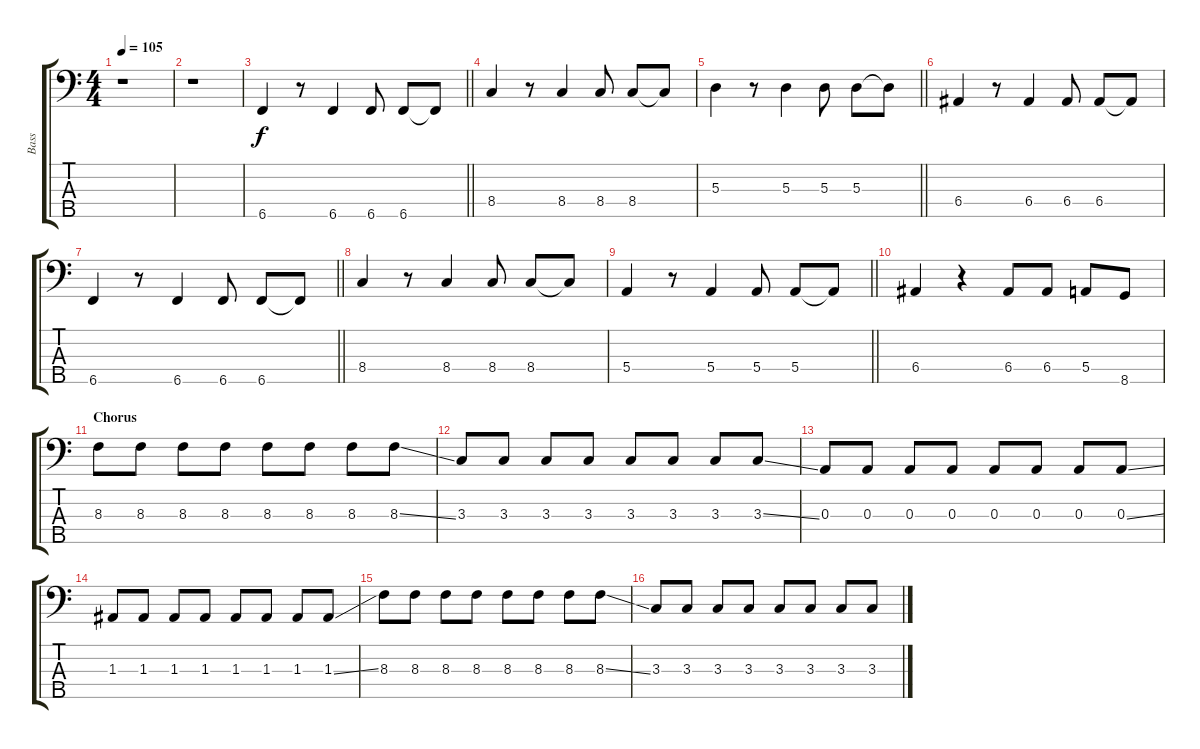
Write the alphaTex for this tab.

\track ("Bass" "Bass") {instrument electricbassfinger}
\staff {score tabs}
\tuning (G2 D2 A1 E1 B0) {hide}
\ts (4 4)
\tempo 105
\clef f4
\ks c
r.1{dy f} |
r.1 |
\barLineRight lightlight
6.5.4 r.8 6.5.4 6.5.8 6.5.8 6.5{t}.8 |
8.4.4 r.8 8.4.4 8.4.8 8.4.8 8.4{t}.8 |
\barLineRight lightlight
5.3.4 r.8 5.3.4 5.3.8 5.3.8 5.3{t}.8 |
6.4.4 r.8 6.4.4 6.4.8 6.4.8 6.4{t}.8 |
\barLineRight lightlight
6.5.4 r.8 6.5.4 6.5.8 6.5.8 6.5{t}.8 |
8.4.4 r.8 8.4.4 8.4.8 8.4.8 8.4{t}.8 |
\barLineRight lightlight
5.4.4 r.8 5.4.4 5.4.8 5.4.8 5.4{t}.8 |
6.4.4 r.4 6.4.8 6.4.8 5.4.8 8.5.8 |
\section ("" "Chorus")
8.3.8 8.3.8 8.3.8 8.3.8 8.3.8 8.3.8 8.3.8 8.3{ss}.8 |
3.3.8 3.3.8 3.3.8 3.3.8 3.3.8 3.3.8 3.3.8 3.3{ss}.8 |
0.3.8 0.3.8 0.3.8 0.3.8 0.3.8 0.3.8 0.3.8 0.3{ss}.8 |
1.3.8 1.3.8 1.3.8 1.3.8 1.3.8 1.3.8 1.3.8 1.3{ss}.8 |
8.3.8 8.3.8 8.3.8 8.3.8 8.3.8 8.3.8 8.3.8 8.3{ss}.8 |
3.3.8 3.3.8 3.3.8 3.3.8 3.3.8 3.3.8 3.3.8 3.3{ss}.8
